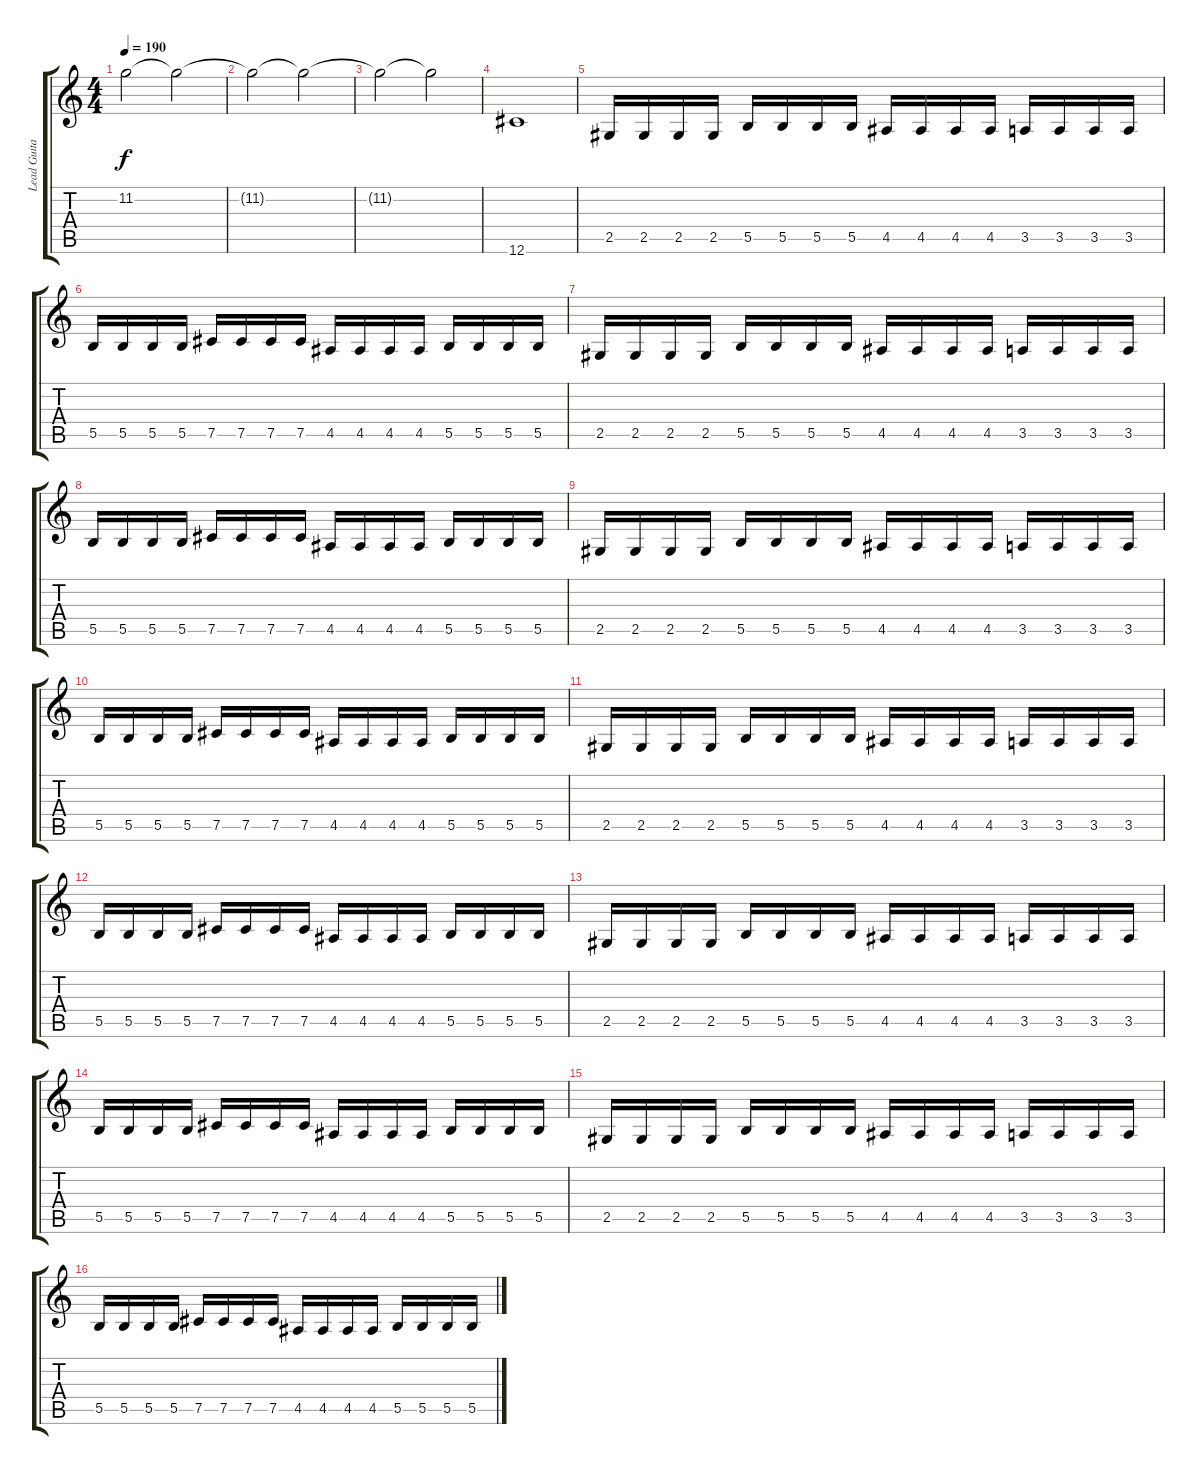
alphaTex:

\track ("Lead Guitar" "Lead Guita") {instrument distortionguitar}
\staff {score tabs}
\tuning (Db4 Ab3 E3 B2 Gb2 Db2) {hide}
\ts (4 4)
\tempo 190
\clef g2
\ks c
11.2.2{dy f} 11.2{t}.2 |
11.2{t}.2 11.2{t}.2 |
11.2{t}.2 11.2{t}.2 |
12.6.1 |
2.5.16 2.5.16 2.5.16 2.5.16 5.5.16 5.5.16 5.5.16 5.5.16 4.5.16 4.5.16 4.5.16 4.5.16 3.5.16 3.5.16 3.5.16 3.5.16 |
5.5.16 5.5.16 5.5.16 5.5.16 7.5.16 7.5.16 7.5.16 7.5.16 4.5.16 4.5.16 4.5.16 4.5.16 5.5.16 5.5.16 5.5.16 5.5.16 |
2.5.16 2.5.16 2.5.16 2.5.16 5.5.16 5.5.16 5.5.16 5.5.16 4.5.16 4.5.16 4.5.16 4.5.16 3.5.16 3.5.16 3.5.16 3.5.16 |
5.5.16 5.5.16 5.5.16 5.5.16 7.5.16 7.5.16 7.5.16 7.5.16 4.5.16 4.5.16 4.5.16 4.5.16 5.5.16 5.5.16 5.5.16 5.5.16 |
2.5.16 2.5.16 2.5.16 2.5.16 5.5.16 5.5.16 5.5.16 5.5.16 4.5.16 4.5.16 4.5.16 4.5.16 3.5.16 3.5.16 3.5.16 3.5.16 |
5.5.16 5.5.16 5.5.16 5.5.16 7.5.16 7.5.16 7.5.16 7.5.16 4.5.16 4.5.16 4.5.16 4.5.16 5.5.16 5.5.16 5.5.16 5.5.16 |
2.5.16 2.5.16 2.5.16 2.5.16 5.5.16 5.5.16 5.5.16 5.5.16 4.5.16 4.5.16 4.5.16 4.5.16 3.5.16 3.5.16 3.5.16 3.5.16 |
5.5.16 5.5.16 5.5.16 5.5.16 7.5.16 7.5.16 7.5.16 7.5.16 4.5.16 4.5.16 4.5.16 4.5.16 5.5.16 5.5.16 5.5.16 5.5.16 |
2.5.16 2.5.16 2.5.16 2.5.16 5.5.16 5.5.16 5.5.16 5.5.16 4.5.16 4.5.16 4.5.16 4.5.16 3.5.16 3.5.16 3.5.16 3.5.16 |
5.5.16 5.5.16 5.5.16 5.5.16 7.5.16 7.5.16 7.5.16 7.5.16 4.5.16 4.5.16 4.5.16 4.5.16 5.5.16 5.5.16 5.5.16 5.5.16 |
2.5.16 2.5.16 2.5.16 2.5.16 5.5.16 5.5.16 5.5.16 5.5.16 4.5.16 4.5.16 4.5.16 4.5.16 3.5.16 3.5.16 3.5.16 3.5.16 |
5.5.16 5.5.16 5.5.16 5.5.16 7.5.16 7.5.16 7.5.16 7.5.16 4.5.16 4.5.16 4.5.16 4.5.16 5.5.16 5.5.16 5.5.16 5.5.16
